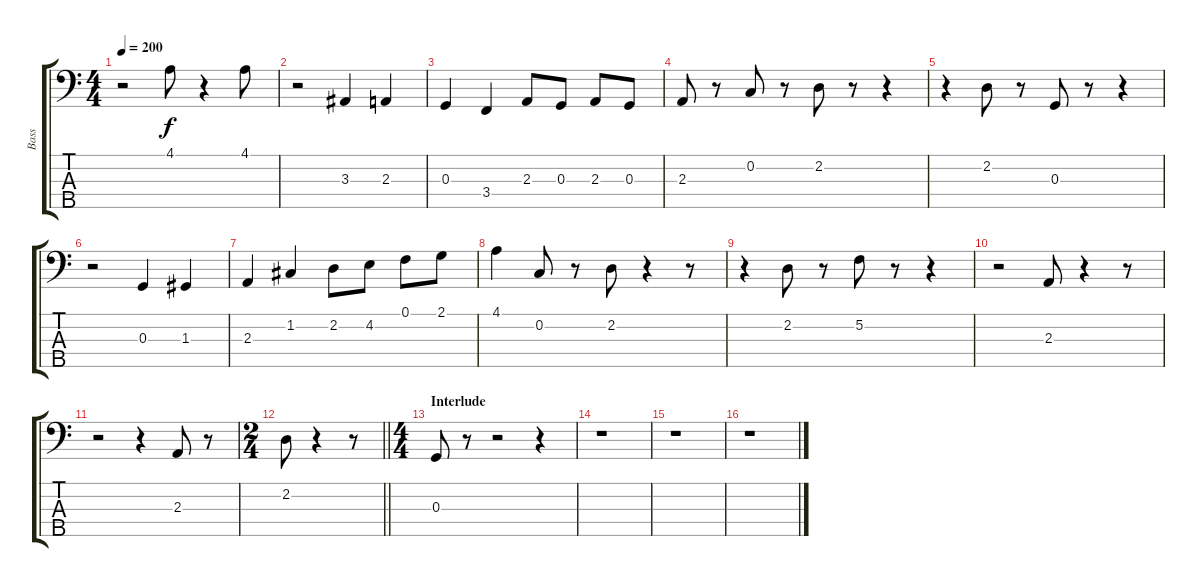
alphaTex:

\track ("Bass" "Bass") {instrument electricbasspick}
\staff {score tabs}
\tuning (F2 C2 G1 D1 A0) {hide}
\ts (4 4)
\tempo 200
\clef f4
\ks c
r.2{dy f} 4.1.8 r.4 4.1.8 |
r.2 3.3.4 2.3.4 |
0.3.4 3.4.4 2.3.8 0.3.8 2.3.8 0.3.8 |
2.3.8 r.8 0.2.8 r.8 2.2.8 r.8 r.4 |
r.4 2.2.8 r.8 0.3.8 r.8 r.4 |
r.2 0.3.4 1.3.4 |
2.3.4 1.2.4 2.2.8 4.2.8 0.1.8 2.1.8 |
4.1.4 0.2.8 r.8 2.2.8 r.4 r.8 |
r.4 2.2.8 r.8 5.2.8 r.8 r.4 |
r.2 2.3.8 r.4 r.8 |
r.2 r.4 2.3.8 r.8 |
\ts (2 4)
\barLineRight lightlight
2.2.8 r.4 r.8 |
\ts (4 4)
\section ("" "Interlude")
0.3.8 r.8 r.2 r.4 |
r.1 |
r.1 |
r.1
